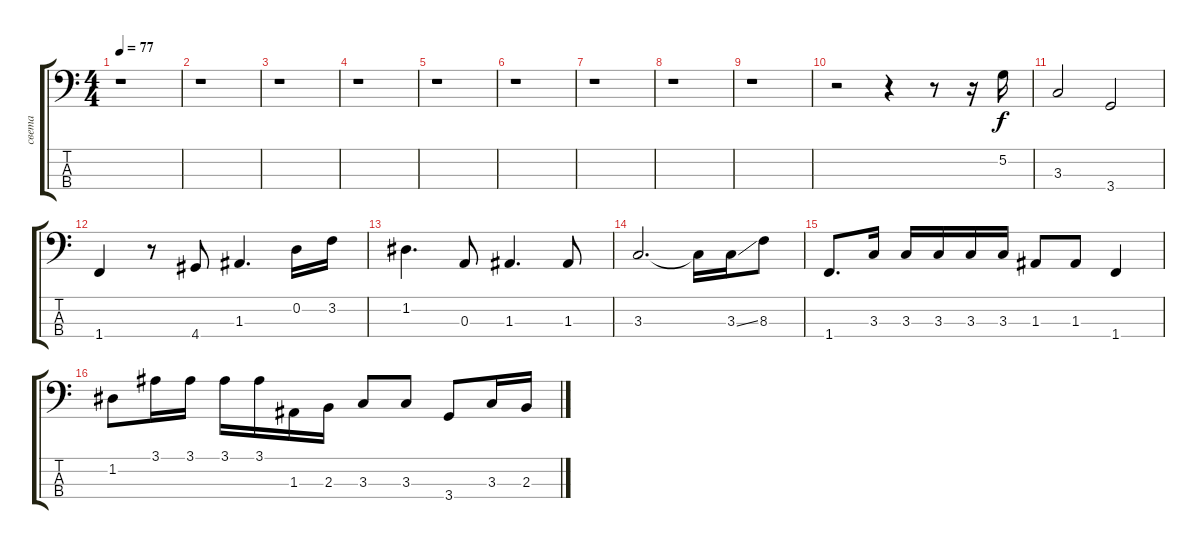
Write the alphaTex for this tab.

\track ("света" "света") {instrument electricbassfinger}
\staff {score tabs}
\tuning (G2 D2 A1 E1) {hide}
\ts (4 4)
\tempo 77
\clef f4
\ks c
r.1{dy f instrument electricbassfinger} |
r.1 |
r.1 |
r.1 |
r.1 |
r.1 |
r.1 |
r.1 |
r.1 |
r.2 r.4 r.8 r.16 5.2.16 |
3.3.2 3.4.2 |
1.4.4 r.8 4.4.8 1.3.4{d} 0.2.16 3.2.16 |
1.2.4{d} 0.3.8 1.3.4{d} 1.3.8 |
3.3.2{d} 3.3{t}.16 3.3{ss}.16 8.3.8 |
1.4.8{d} 3.3.16 3.3.16 3.3.16 3.3.16 3.3.16 1.3.8 1.3.8 1.4.4 |
1.2.8 3.1.16 3.1.16 3.1.16 3.1.16 1.3.16 2.3.16 3.3.8 3.3.8 3.4.8 3.3.16 2.3.16
